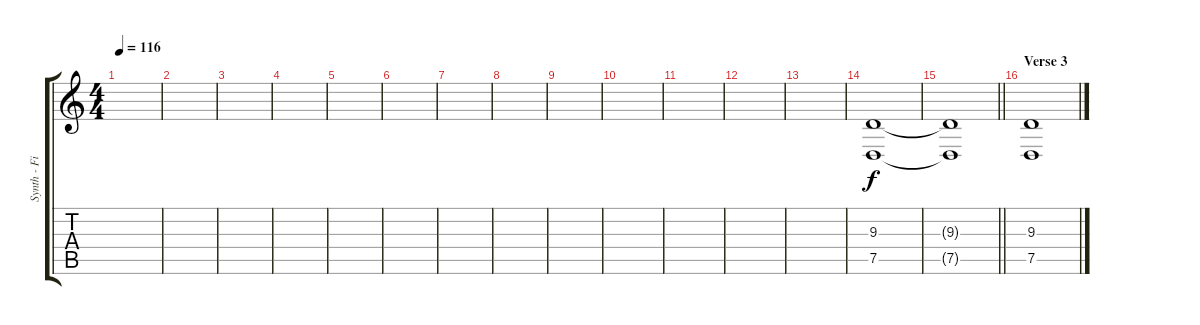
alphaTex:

\track ("Synth - Fills 2" "Synth - Fi") {instrument tubularbells}
\staff {score tabs}
\tuning (D4 A3 F3 C3 G2 D2) {hide}
\ts (4 4)
\tempo 116
\clef g2
\ks c
|
|
|
|
|
|
|
|
|
|
|
|
|
(9.3 7.5).1{volume 10 instrument tubularbells} |
\barLineRight lightlight
(9.3{t} 7.5{t}).1 |
\section ("" "Verse 3")
(9.3 7.5).1
